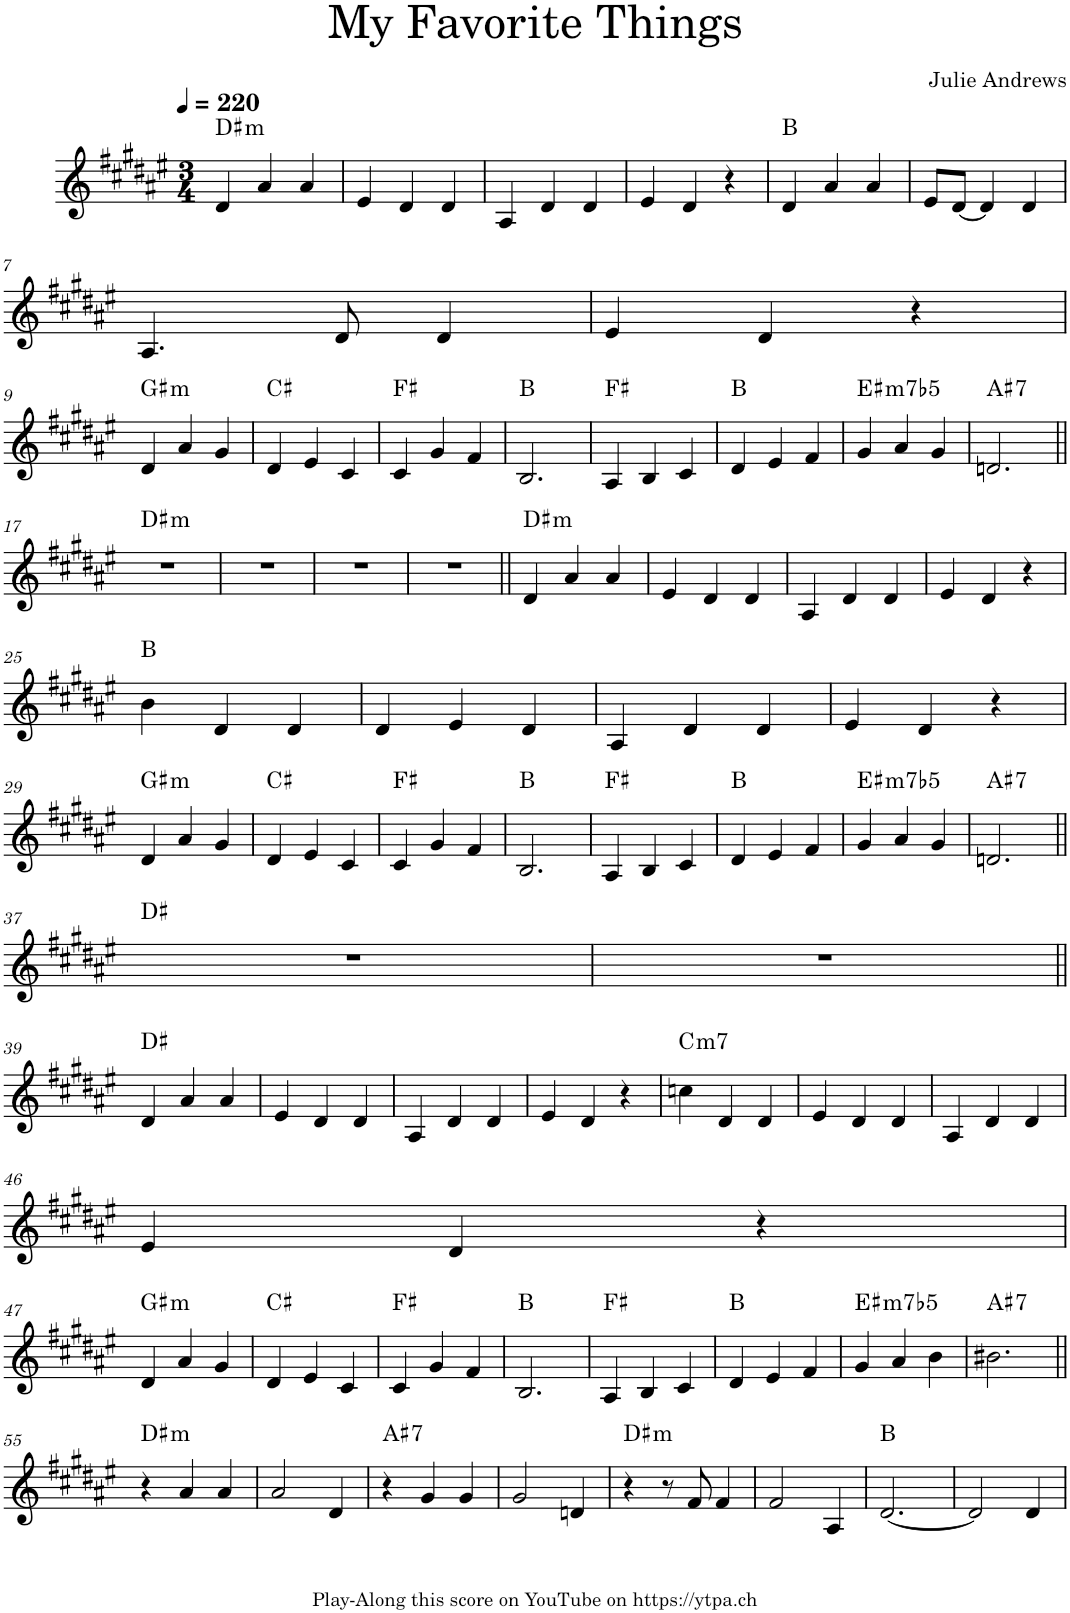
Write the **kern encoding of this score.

**kern	**harte
*part1	*part1
*staff1	*
*I"Piano	*
*I'Pno.	*
*clefG2	*
*k[f#c#g#d#a#e#]	*
*M3/4	*
*MM220	*
=1	=1
!	!LO:H:kt=m
4d#/	D#:min
4a#/	.
4a#/	.
=2	=2
4e#/	.
4d#/	.
4d#/	.
=3	=3
4A#/	.
4d#/	.
4d#/	.
=4	=4
4e#/	.
4d#/	.
4r	.
=5	=5
4d#/	B:maj
4a#/	.
4a#/	.
=6	=6
8e#/L	.
[8d#/J	.
4d#/]	.
4d#/	.
!!LO:LB:g=z
=7	=7
4.A#/	.
8d#/	.
4d#/	.
=8	=8
4e#/	.
4d#/	.
4r	.
!!LO:LB:g=z
=9	=9
!	!LO:H:kt=m
4d#/	G#:min
4a#/	.
4g#/	.
=10	=10
4d#/	C#:maj
4e#/	.
4c#/	.
=11	=11
4c#/	F#:maj
4g#/	.
4f#/	.
=12	=12
2.B/	B:maj
=13	=13
4A#/	F#:maj
4B/	.
4c#/	.
=14	=14
4d#/	B:maj
4e#/	.
4f#/	.
=15	=15
!	!LO:H:kt=m7b5
4g#/	E#:hdim7
4a#/	.
4g#/	.
=16	=16
!	!LO:H:kt=7
2.dn/	A#:7
!!LO:LB:g=z
=17||	=17||
!	!LO:H:kt=m
2.r	D#:min
=18	=18
2.r	.
=19	=19
2.r	.
=20	=20
2.r	.
=21||	=21||
!	!LO:H:kt=m
4d#/	D#:min
4a#/	.
4a#/	.
=22	=22
4e#/	.
4d#/	.
4d#/	.
=23	=23
4A#/	.
4d#/	.
4d#/	.
=24	=24
4e#/	.
4d#/	.
4r	.
!!LO:LB:g=z
=25	=25
4b\	B:maj
4d#/	.
4d#/	.
=26	=26
4d#/	.
4e#/	.
4d#/	.
=27	=27
4A#/	.
4d#/	.
4d#/	.
=28	=28
4e#/	.
4d#/	.
4r	.
!!LO:LB:g=z
=29	=29
!	!LO:H:kt=m
4d#/	G#:min
4a#/	.
4g#/	.
=30	=30
4d#/	C#:maj
4e#/	.
4c#/	.
=31	=31
4c#/	F#:maj
4g#/	.
4f#/	.
=32	=32
2.B/	B:maj
=33	=33
4A#/	F#:maj
4B/	.
4c#/	.
=34	=34
4d#/	B:maj
4e#/	.
4f#/	.
=35	=35
!	!LO:H:kt=m7b5
4g#/	E#:hdim7
4a#/	.
4g#/	.
=36	=36
!	!LO:H:kt=7
2.dn/	A#:7
!!LO:LB:g=z
=37||	=37||
2.r	D#:maj
=38	=38
2.r	.
!!LO:LB:g=z
=39||	=39||
4d#/	D#:maj
4a#/	.
4a#/	.
=40	=40
4e#/	.
4d#/	.
4d#/	.
=41	=41
4A#/	.
4d#/	.
4d#/	.
=42	=42
4e#/	.
4d#/	.
4r	.
=43	=43
!	!LO:H:kt=m7
4ccn\	C:min7
4d#/	.
4d#/	.
=44	=44
4e#/	.
4d#/	.
4d#/	.
=45	=45
4A#/	.
4d#/	.
4d#/	.
!!LO:LB:g=z
=46	=46
4e#/	.
4d#/	.
4r	.
!!LO:LB:g=z
=47	=47
!	!LO:H:kt=m
4d#/	G#:min
4a#/	.
4g#/	.
=48	=48
4d#/	C#:maj
4e#/	.
4c#/	.
=49	=49
4c#/	F#:maj
4g#/	.
4f#/	.
=50	=50
2.B/	B:maj
=51	=51
4A#/	F#:maj
4B/	.
4c#/	.
=52	=52
4d#/	B:maj
4e#/	.
4f#/	.
=53	=53
!	!LO:H:kt=m7b5
4g#/	E#:hdim7
4a#/	.
4b\	.
=54	=54
!	!LO:H:kt=7
2.b#X\	A#:7
!!LO:LB:g=z
=55||	=55||
!	!LO:H:kt=m
4r	D#:min
4a#/	.
4a#/	.
=56	=56
2a#/	.
4d#/	.
=57	=57
!	!LO:H:kt=7
4r	A#:7
4g#/	.
4g#/	.
=58	=58
2g#/	.
4dn/	.
=59	=59
!	!LO:H:kt=m
4r	D#:min
8r	.
8f#/	.
4f#/	.
=60	=60
2f#/	.
4A#/	.
=61	=61
[2.d#/	B:maj
=62	=62
2d#/]	.
4d#/	.
=	=
*-	*-
